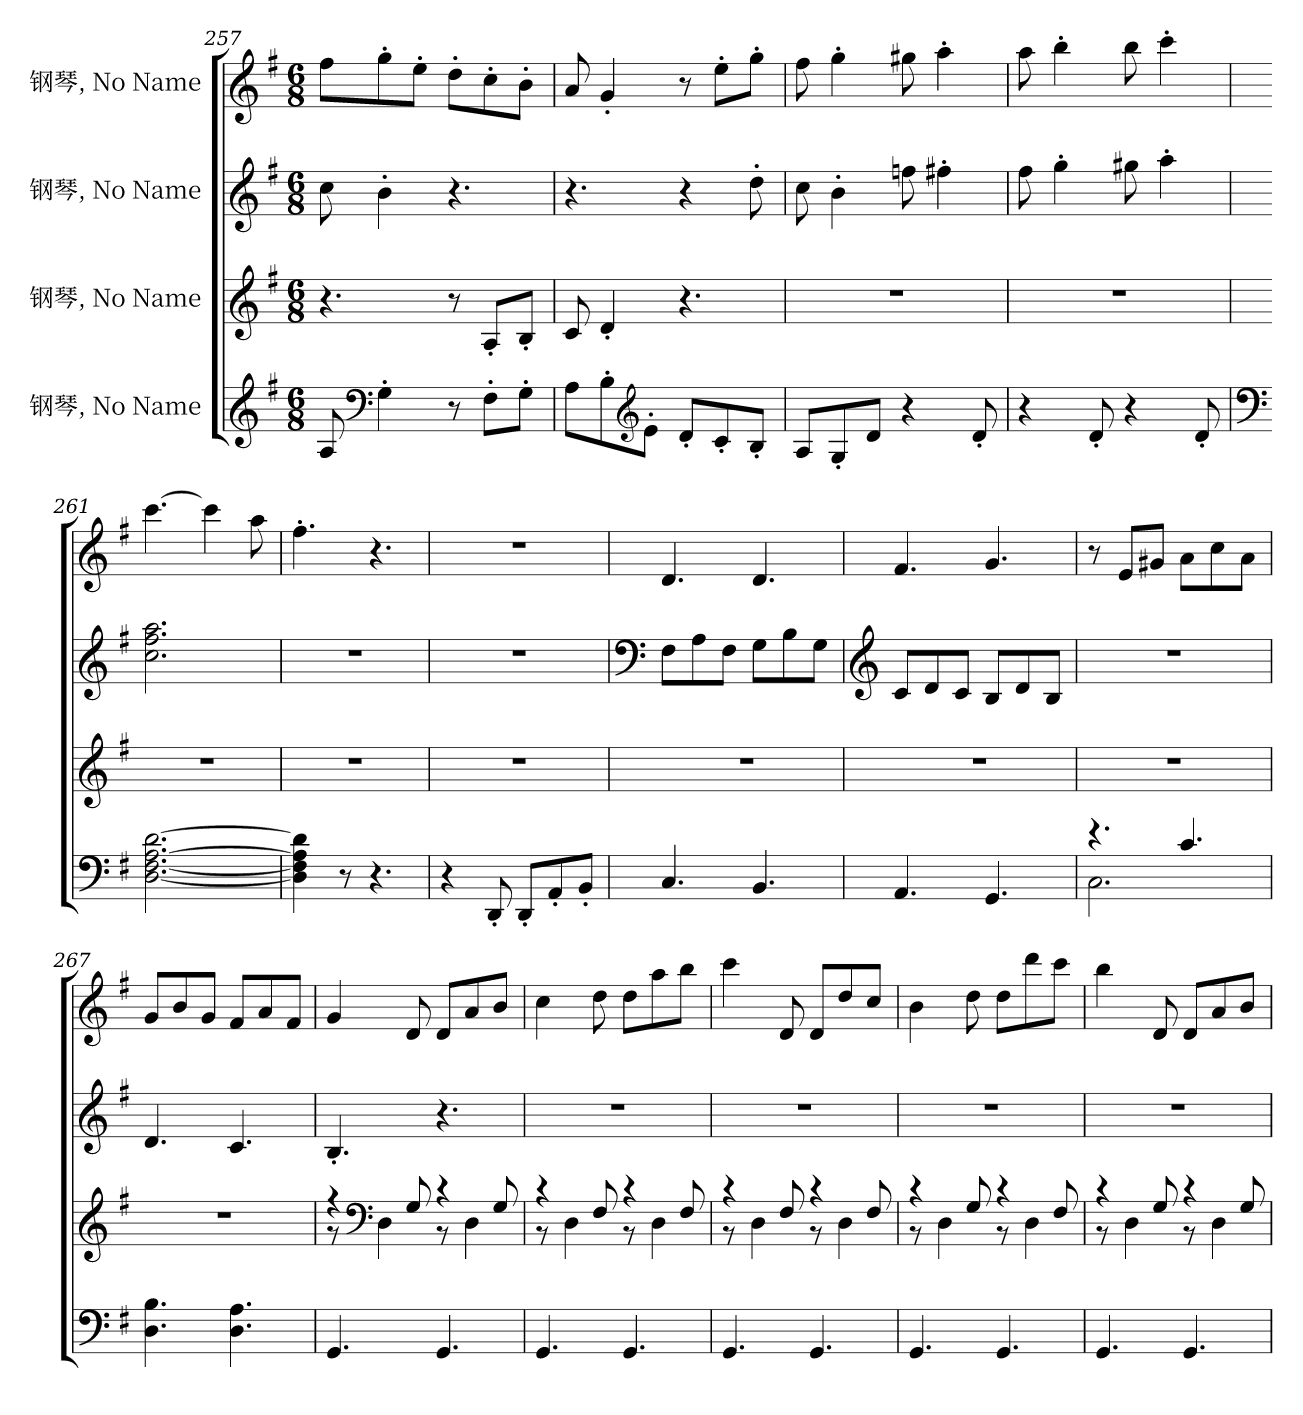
**kern	**kern	**kern	**kern
*part4	*part3	*part2	*part1
*staff4	*staff3	*staff2	*staff1
*I"钢琴, No Name	*I"钢琴, No Name	*I"钢琴, No Name	*I"钢琴, No Name
!!LO:PB:g=z
*clefG2	*clefG2	*clefG2	*clefG2
*k[f#]	*k[f#]	*k[f#]	*k[f#]
*M6/8	*M6/8	*M6/8	*M6/8
=257	=257	=257	=257
8A/	4.r	8cc\	8ff#\L
*clefF4	*	*	*
4G'\	.	4b'\	8gg'\
.	.	.	8ee'\J
8r	8r	4.r	8dd'\L
8F#'\L	8A'/L	.	8cc'\
8G'\J	8B'/J	.	8b'\J
=258	=258	=258	=258
8A\L	8c/	4.r	8a/
8B'\	4d'/	.	4g'/
*clefG2	*	*	*
8e'\J	.	.	.
8d'/L	4.r	4r	8r
8c'/	.	.	8ee'\L
8B'/J	.	8dd'\	8gg'\J
=259	=259	=259	=259
8A/L	2.r	8cc\	8ff#\
8G'/	.	4b'\	4gg'\
8d/J	.	.	.
4r	.	8ffn\	8gg#X\
.	.	4ff#X'\	4aa'\
8d'/	.	.	.
=260	=260	=260	=260
4r	2.r	8ff#\	8aa\
.	.	4gg'\	4bb'\
8d'/	.	.	.
4r	.	8gg#X\	8bb\
.	.	4aa'\	4ccc'\
8d'/	.	.	.
=261	=261	=261	=261
*clefF4	*	*	*
[2.D\ [2.F#\ [2.A\ [2.d\	2.r	2.cc\ 2.ff#\ 2.aa\	[4.ccc\
.	.	.	4ccc\]
.	.	.	8aa\
!!LO:LB:g=z
=262	=262	=262	=262
4D\] 4F#\] 4A\] 4d\]	2.r	2.r	4.ff#'\
8r	.	.	.
4.r	.	.	4.r
=263	=263	=263	=263
*	*	*	*MM138
4r	2.r	2.r	2.r
8DD'/	.	.	.
8DD'/L	.	.	.
8AA'/	.	.	.
8BB'/J	.	.	.
=264	=264	=264	=264
*	*	*clefF4	*
4.C/	2.r	8F#\L	4.d/
.	.	8A\	.
.	.	8F#\J	.
4.BB/	.	8G\L	4.d/
.	.	8B\	.
.	.	8G\J	.
=265	=265	=265	=265
*	*	*clefG2	*
4.AA/	2.r	8c/L	4.f#/
.	.	8d/	.
.	.	8c/J	.
4.GG/	.	8B/L	4.g/
.	.	8d/	.
.	.	8B/J	.
=266	=266	=266	=266
*^	*	*	*
4.r	2.C\	2.r	2.r	8r
.	.	.	.	8e/L
.	.	.	.	8g#X/J
4.c/	.	.	.	8a\L
.	.	.	.	8cc\
.	.	.	.	8a\J
*v	*v	*	*	*
=267	=267	=267	=267
4.D\ 4.B\	2.r	4.d/	8g/L
.	.	.	8b/
.	.	.	8g/J
4.D\ 4.A\	.	4.c/	8f#/L
.	.	.	8a/
.	.	.	8f#/J
!!LO:LB:g=z
=268	=268	=268	=268
*	*	*	*MM138
*	*^	*	*
4.GG/	4r	8r	4.B'/	4g/
*	*clefF4	*	*	*
.	.	4D\	.	.
.	8G/	.	.	8d/
4.GG/	4r	8r	4.r	8d/L
.	.	4D\	.	8a/
.	8G/	.	.	8b/J
=269	=269	=269	=269	=269
4.GG/	4r	8r	2.r	4cc\
.	.	4D\	.	.
.	8F#/	.	.	8dd\
4.GG/	4r	8r	.	8dd\L
.	.	4D\	.	8aa\
.	8F#/	.	.	8bb\J
=270	=270	=270	=270	=270
4.GG/	4r	8r	2.r	4ccc\
.	.	4D\	.	.
.	8F#/	.	.	8d/
4.GG/	4r	8r	.	8d/L
.	.	4D\	.	8dd/
.	8F#/	.	.	8cc/J
=271	=271	=271	=271	=271
4.GG/	4r	8r	2.r	4b\
.	.	4D\	.	.
.	8G/	.	.	8dd\
4.GG/	4r	8r	.	8dd\L
.	.	4D\	.	8ddd\
.	8F#/	.	.	8ccc\J
=272	=272	=272	=272	=272
4.GG/	4r	8r	2.r	4bb\
.	.	4D\	.	.
.	8G/	.	.	8d/
4.GG/	4r	8r	.	8d/L
.	.	4D\	.	8a/
.	8G/	.	.	8b/J
*	*v	*v	*	*
=	=	=	=
*-	*-	*-	*-
